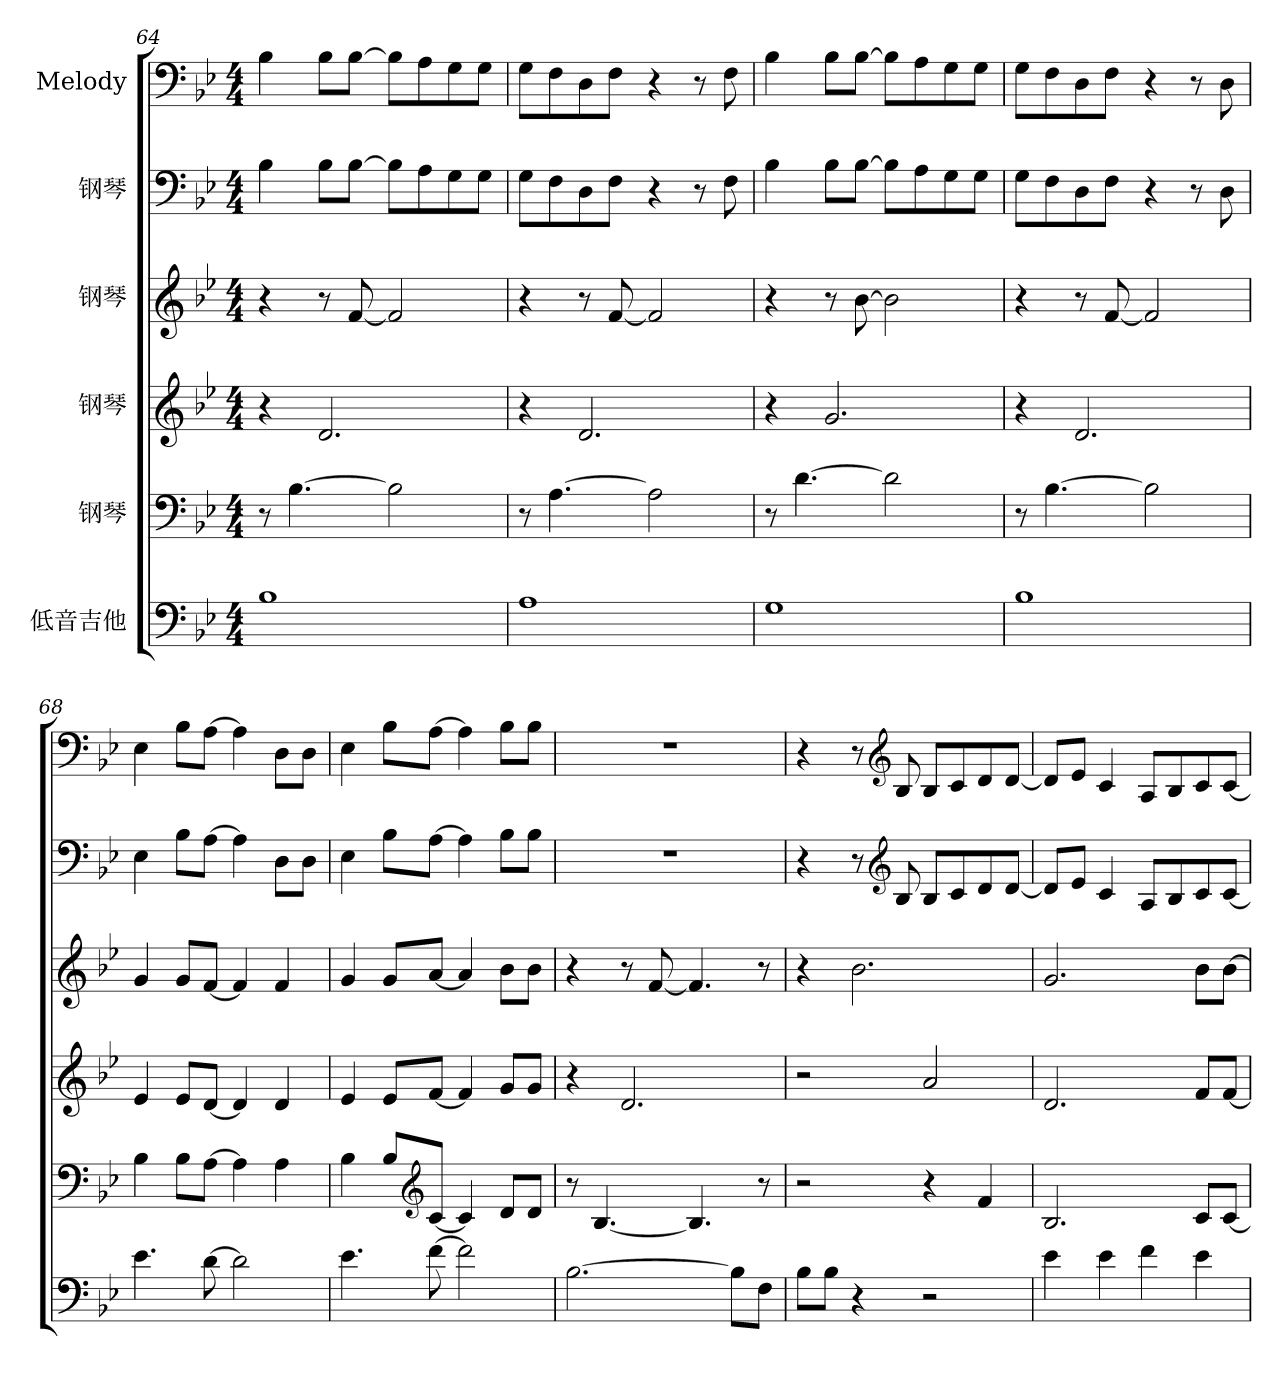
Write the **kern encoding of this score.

**kern	**kern	**kern	**kern	**kern	**kern
*part6	*part5	*part4	*part3	*part2	*part1
*staff6	*staff5	*staff4	*staff3	*staff2	*staff1
*I"低音吉他	*I"钢琴	*I"钢琴	*I"钢琴	*I"钢琴	*I"Melody
*clefF4	*clefF4	*clefG2	*clefG2	*clefF4	*clefF4
*k[b-e-]	*k[b-e-]	*k[b-e-]	*k[b-e-]	*k[b-e-]	*k[b-e-]
*M4/4	*M4/4	*M4/4	*M4/4	*M4/4	*M4/4
=64	=64	=64	=64	=64	=64
1B-	8r	4r	4r	4B-	4B-
.	[4.B-	.	.	.	.
.	.	2.d	8r	8B-L	8B-L
.	.	.	[8f	[8B-J	[8B-J
.	2B-]	.	2f]	8B-L]	8B-L]
.	.	.	.	8A	8A
.	.	.	.	8G	8G
.	.	.	.	8GJ	8GJ
=65	=65	=65	=65	=65	=65
1A	8r	4r	4r	8GL	8GL
.	[4.A	.	.	8F	8F
.	.	2.d	8r	8D	8D
.	.	.	[8f	8FJ	8FJ
.	2A]	.	2f]	4r	4r
.	.	.	.	8r	8r
.	.	.	.	8F	8F
=66	=66	=66	=66	=66	=66
1G	8r	4r	4r	4B-	4B-
.	[4.d	.	.	.	.
.	.	2.g	8r	8B-L	8B-L
.	.	.	[8b-	[8B-J	[8B-J
.	2d]	.	2b-]	8B-L]	8B-L]
.	.	.	.	8A	8A
.	.	.	.	8G	8G
.	.	.	.	8GJ	8GJ
=67	=67	=67	=67	=67	=67
1B-	8r	4r	4r	8GL	8GL
.	[4.B-	.	.	8F	8F
.	.	2.d	8r	8D	8D
.	.	.	[8f	8FJ	8FJ
.	2B-]	.	2f]	4r	4r
.	.	.	.	8r	8r
.	.	.	.	8D	8D
=68	=68	=68	=68	=68	=68
4.e-	4B-	4e-	4g	4E-	4E-
.	8B-L	8e-L	8gL	8B-L	8B-L
[8d	[8AJ	[8dJ	[8fJ	[8AJ	[8AJ
2d]	4A]	4d]	4f]	4A]	4A]
.	4A	4d	4f	8DL	8DL
.	.	.	.	8DJ	8DJ
=69	=69	=69	=69	=69	=69
4.e-	4B-	4e-	4g	4E-	4E-
.	8B-L	8e-L	8gL	8B-L	8B-L
*	*clefG2	*	*	*	*
[8f	[8cJ	[8fJ	[8aJ	[8AJ	[8AJ
2f]	4c]	4f]	4a]	4A]	4A]
.	8dL	8gL	8b-L	8B-L	8B-L
.	8dJ	8gJ	8b-J	8B-J	8B-J
=70	=70	=70	=70	=70	=70
[2.B-	8r	4r	4r	1r	1r
.	[4.B-	.	.	.	.
.	.	2.d	8r	.	.
.	.	.	[8f	.	.
.	4.B-]	.	4.f]	.	.
8B-L]	.	.	.	.	.
8FJ	8r	.	8r	.	.
=71	=71	=71	=71	=71	=71
8B-L	2r	2r	4r	4r	4r
8B-J	.	.	.	.	.
4r	.	.	2.b-	8r	8r
*	*	*	*	*clefG2	*clefG2
.	.	.	.	8B-	8B-
2r	4r	2a	.	8B-L	8B-L
.	.	.	.	8c	8c
.	4f	.	.	8d	8d
.	.	.	.	[8dJ	[8dJ
=72	=72	=72	=72	=72	=72
4e-	2.B-	2.d	2.g	8dL]	8dL]
.	.	.	.	8e-J	8e-J
4e-	.	.	.	4c	4c
4f	.	.	.	8AL	8AL
.	.	.	.	8B-	8B-
4e-	8cL	8fL	8b-L	8c	8c
.	[8cJ	[8fJ	[8b-J	[8cJ	[8cJ
=	=	=	=	=	=
*-	*-	*-	*-	*-	*-
